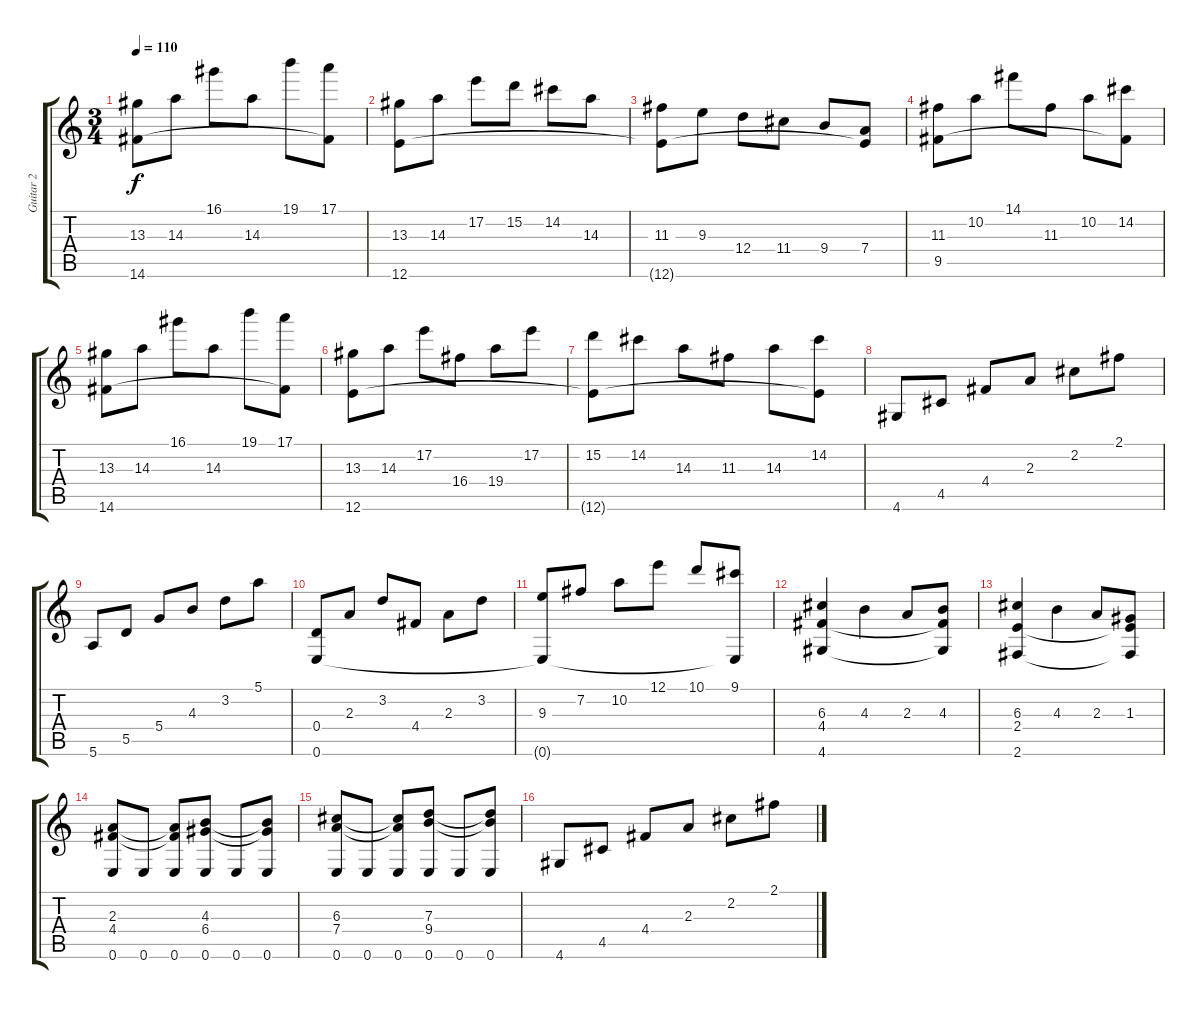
\track ("Guitar 2" "Guitar 2") {instrument electricguitarclean}
\staff {score tabs}
\tuning (E4 B3 G3 D3 A2 E2) {hide}
\ts (3 4)
\tempo 110
\clef g2
\ks c
(13.3 14.6).8{dy f} 14.3.8 16.1.8 14.3.8 19.1.8 (17.1 14.6{t}).8 |
(13.3 12.6).8 14.3.8 17.2.8 15.2.8 14.2.8 14.3.8 |
(11.3 12.6{t}).8 9.3.8 12.4.8 11.4.8 9.4.8 (7.4 12.6{t}).8 |
(11.3 9.5).8 10.2.8 14.1.8 11.3.8 10.2.8 (14.2 9.5{t}).8 |
(13.3 14.6).8 14.3.8 16.1.8 14.3.8 19.1.8 (17.1 14.6{t}).8 |
(13.3 12.6).8 14.3.8 17.2.8 16.4.8 19.4.8 17.2.8 |
(15.2 12.6{t}).8 14.2.8 14.3.8 11.3.8 14.3.8 (14.2 12.6{t}).8 |
4.6.8 4.5.8 4.4.8 2.3.8 2.2.8 2.1.8 |
5.6.8 5.5.8 5.4.8 4.3.8 3.2.8 5.1.8 |
(0.4 0.6).8 2.3.8 3.2.8 4.4.8 2.3.8 3.2.8 |
(9.3 0.6{t}).8 7.2.8 10.2.8 12.1.8 10.1.8 (9.1 0.6{t}).8 |
(6.3 4.4 4.6).4 4.3.4 2.3.8 (4.3 4.4{t} 4.6{t}).8 |
(6.3 2.4 2.6).4 4.3.4 2.3.8 (1.3 2.4{t} 2.6{t}).8 |
(2.3 4.4 0.6).8 0.6.8 (2.3{t} 4.4{t} 0.6).8 (4.3 6.4 0.6).8 0.6.8 (4.3{t} 6.4{t} 0.6).8 |
(6.3 7.4 0.6).8 0.6.8 (6.3{t} 7.4{t} 0.6).8 (7.3 9.4 0.6).8 0.6.8 (7.3{t} 9.4{t} 0.6).8 |
4.6.8 4.5.8 4.4.8 2.3.8 2.2.8 2.1.8
